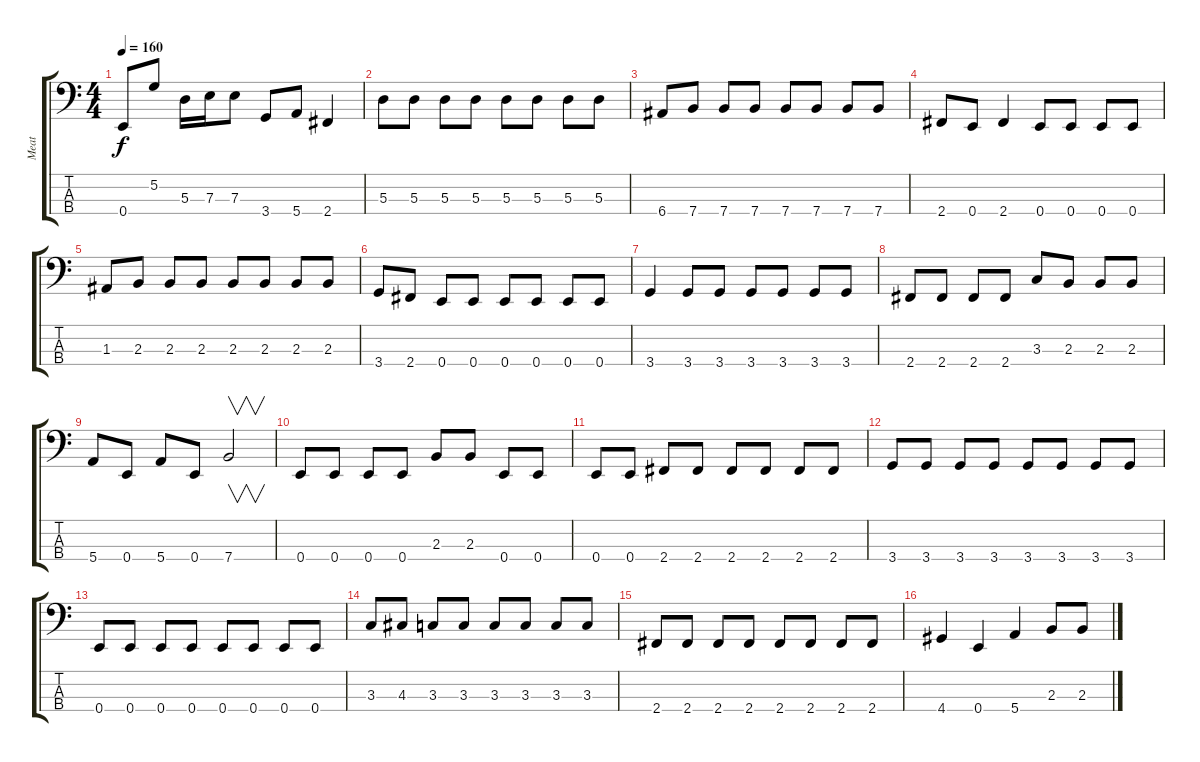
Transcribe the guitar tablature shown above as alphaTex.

\track ("Meat" "Meat") {instrument electricbasspick}
\staff {score tabs}
\tuning (G2 D2 A1 E1) {hide}
\ts (4 4)
\tempo 160
\clef f4
\ks c
0.4.8{dy f} 5.2.8 5.3.16 7.3.16 7.3.8 3.4.8 5.4.8 2.4.4 |
5.3.8 5.3.8 5.3.8 5.3.8 5.3.8 5.3.8 5.3.8 5.3.8 |
6.4.8 7.4.8 7.4.8 7.4.8 7.4.8 7.4.8 7.4.8 7.4.8 |
2.4.8 0.4.8 2.4.4 0.4.8 0.4.8 0.4.8 0.4.8 |
1.3.8 2.3.8 2.3.8 2.3.8 2.3.8 2.3.8 2.3.8 2.3.8 |
3.4.8 2.4.8 0.4.8 0.4.8 0.4.8 0.4.8 0.4.8 0.4.8 |
3.4.4 3.4.8 3.4.8 3.4.8 3.4.8 3.4.8 3.4.8 |
2.4.8 2.4.8 2.4.8 2.4.8 3.3.8 2.3.8 2.3.8 2.3.8 |
5.4.8 0.4.8 5.4.8 0.4.8 7.4.2{v} |
0.4.8 0.4.8 0.4.8 0.4.8 2.3.8 2.3.8 0.4.8 0.4.8 |
0.4.8 0.4.8 2.4.8 2.4.8 2.4.8 2.4.8 2.4.8 2.4.8 |
3.4.8 3.4.8 3.4.8 3.4.8 3.4.8 3.4.8 3.4.8 3.4.8 |
0.4.8 0.4.8 0.4.8 0.4.8 0.4.8 0.4.8 0.4.8 0.4.8 |
3.3.8 4.3.8 3.3.8 3.3.8 3.3.8 3.3.8 3.3.8 3.3.8 |
2.4.8 2.4.8 2.4.8 2.4.8 2.4.8 2.4.8 2.4.8 2.4.8 |
4.4.4 0.4.4 5.4.4 2.3.8 2.3.8
